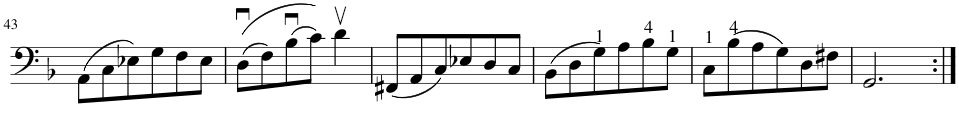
**kern
*part1
*staff1
*I"Violoncello
*I'Vc
!!LO:PB:g=z
*clefF4
*k[b-]
*M3/4
=43
(8AA\L
8C\
8E-X\)
8G\
8F\
8E-\J
=44
((8Du\L
8F\)
(8B-u\
8c\J))
4dv\
=45
(8FF#X/L
8AA/
8C/)
8E-X/
8D/
8C/J
=46
(8BB-\L
8D\
8G\)
8A\
8B-\
8G\J
=47
8C\L
(8B-\
8A\
8G\)
8D\
8F#X\J
=48
2.GG/
=:|!
*-
